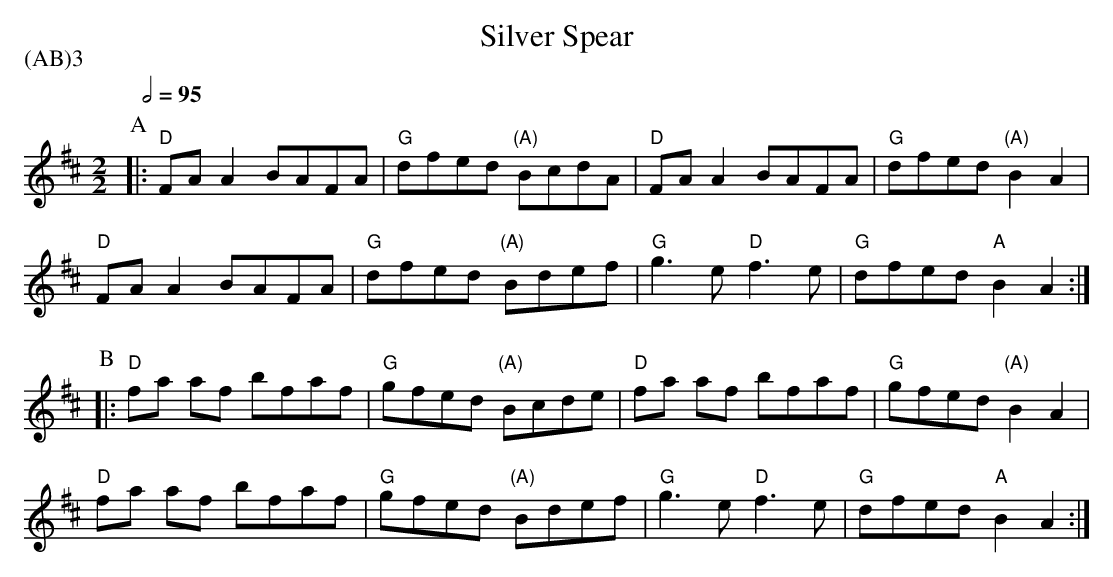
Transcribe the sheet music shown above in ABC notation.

X:1
T:Silver Spear
T:
P:(AB)3
M:2/2
L:1/8
Q:1/2=95
K:Dmaj
[P:A]|:"D"FA A2 BAFA|"G"dfed "(A)"BcdA|"D"FA A2 BAFA|"G"dfed "(A)"B2A2|
"D"FA A2 BAFA|"G"dfed "(A)"Bdef|"G"g3e "D"f3e|"G"dfed "A"B2A2:|
[P:B]|:"D"fa af bfaf|"G"gfed "(A)"Bcde|"D"fa af bfaf|"G"gfed "(A)"B2A2|
"D"fa af bfaf|"G"gfed "(A)"Bdef|"G"g3e "D"f3e|"G"dfed "A"B2A2:|
